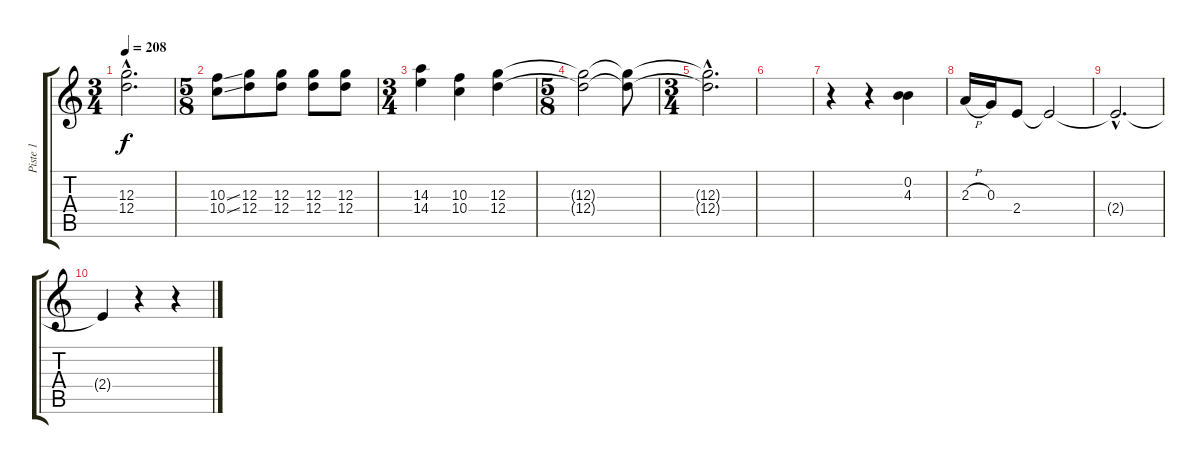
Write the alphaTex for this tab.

\track ("Piste 1" "Piste 1") {instrument acousticguitarnylon}
\staff {score tabs}
\tuning (E4 B3 G3 D3 A2 E2) {hide}
\ts (3 4)
\tempo 208
\clef g2
\ks c
(12.3{hac t} 12.4{hac t}).2{d dy f} |
\ts (5 8)
(10.3{ss} 10.4{ss}).8 (12.3 12.4).8 (12.3 12.4).8 (12.3 12.4).8 (12.3 12.4).8 |
\ts (3 4)
(14.3 14.4).4 (10.3 10.4).4 (12.3 12.4).4 |
\ts (5 8)
(12.3{t} 12.4{t}).2 (12.3{t} 12.4{t}).8 |
\ts (3 4)
(12.3{hac t} 12.4{hac t}).2{d} |
|
r.4 r.4 (0.2 4.3).4 |
2.3{h}.16 0.3.16 2.4.8 2.4{t}.2 |
2.4{hac t}.2{d} |
2.4{t}.4 r.4 r.4
